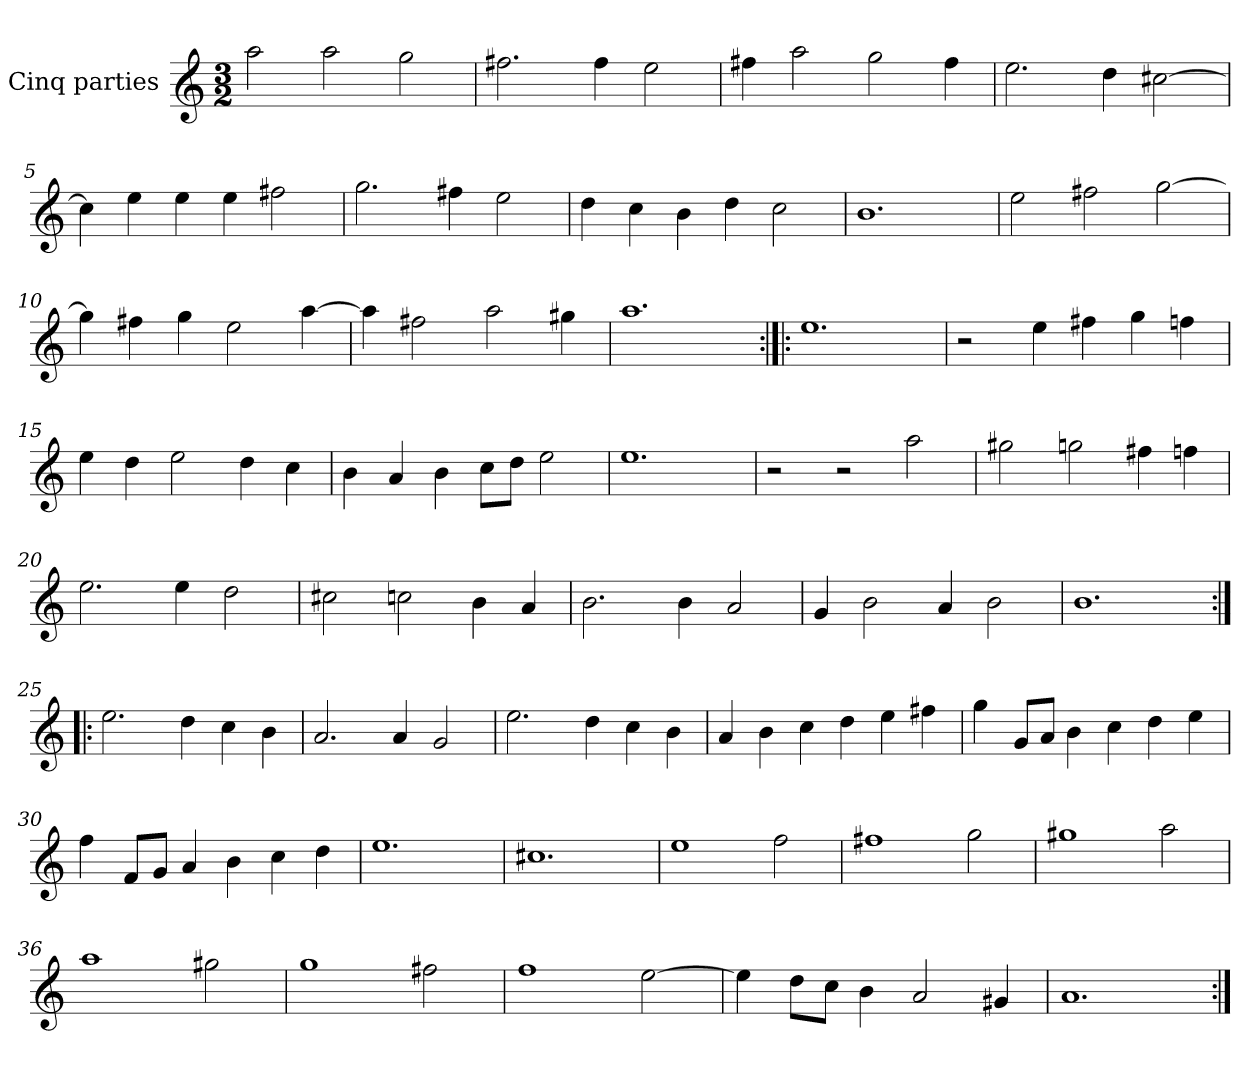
**kern
*part1
*staff1
*I"Cinq parties
*clefG2
*k[]
*M3/2
*MM180
=1
2aa\
2aa\
2gg\
=2
2.ff#X\
4ff#\
2ee\
=3
4ff#X\
2aa\
2gg\
4ff#\
=4
2.ee\
4dd\
[2cc#X\
=5
4cc#\]
4ee\
4ee\
4ee\
2ff#X\
=6
2.gg\
4ff#X\
2ee\
=7
4dd\
4cc\
4b\
4dd\
2cc\
=8
1.b
=9
2ee\
2ff#X\
[2gg\
=10
4gg\]
4ff#X\
4gg\
2ee\
[4aa\
=11
4aa\]
2ff#X\
2aa\
4gg#X\
=12
1.aa
=13:|!|:
1.ee
=14
2r
4ee\
4ff#X\
4gg\
4ffn\
=15
4ee\
4dd\
2ee\
4dd\
4cc\
=16
4b\
4a/
4b\
8cc\L
8dd\J
2ee\
=17
1.ee
=18
2r
2r
2aa\
=19
2gg#X\
2ggn\
4ff#X\
4ffn\
=20
2.ee\
4ee\
2dd\
=21
2cc#X\
2ccn\
4b\
4a/
=22
2.b\
4b\
2a/
=23
4g/
2b\
4a/
2b\
=24
1.b
=25:|!|:
2.ee\
4dd\
4cc\
4b\
=26
2.a/
4a/
2g/
=27
2.ee\
4dd\
4cc\
4b\
=28
4a/
4b\
4cc\
4dd\
4ee\
4ff#X\
=29
4gg\
8g/L
8a/J
4b\
4cc\
4dd\
4ee\
=30
4ff\
8f/L
8g/J
4a/
4b\
4cc\
4dd\
=31
1.ee
=32
1.cc#X
=33
1ee
2ff\
=34
1ff#X
2gg\
=35
1gg#X
2aa\
=36
1aa
2gg#X\
=37
1gg
2ff#X\
=38
1ff
[2ee\
=39
4ee\]
8dd\L
8cc\J
4b\
2a/
4g#X/
=40
1.a
=:|!
*-
